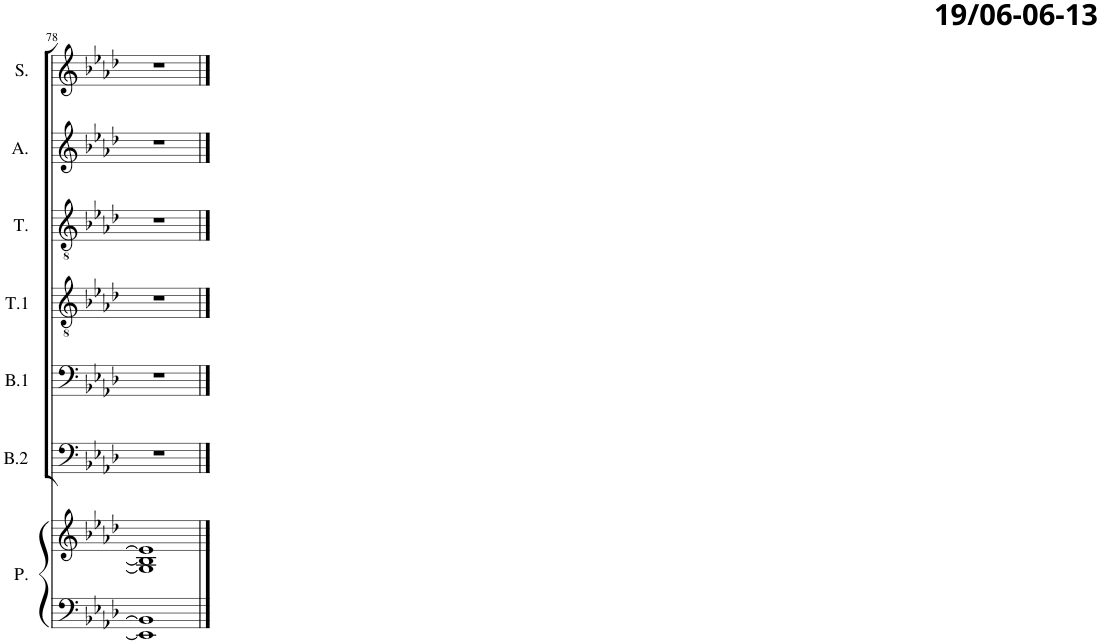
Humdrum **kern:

**kern	**kern	**kern	**kern	**kern	**kern	**kern	**kern
*part7	*part7	*part6	*part5	*part4	*part3	*part2	*part1
*staff8	*staff7	*staff6	*staff5	*staff4	*staff3	*staff2	*staff1
*I"Piano	*	*I"Bas 2	*I"Bas 1	*I"Tenor 1	*I"Tenor	*I"Alt	*I"Sopraan
*I'P.	*	*I'B.2	*I'B.1	*I'T.1	*I'T.	*I'A.	*I'S.
!!LO:PB:g=z
*clefF4	*clefG2	*clefF4	*clefF4	*clefGv2	*clefGv2	*clefG2	*clefG2
*k[b-e-a-d-]	*k[b-e-a-d-]	*k[b-e-a-d-]	*k[b-e-a-d-]	*k[b-e-a-d-]	*k[b-e-a-d-]	*k[b-e-a-d-]	*k[b-e-a-d-]
*M4/4	*M4/4	*M4/4	*M4/4	*M4/4	*M4/4	*M4/4	*M4/4
=78	=78	=78	=78	=78	=78	=78	=78
1EE-] 1BB-]	1G] 1B-] 1e-]	1r	1r	1r	1r	1r	1r
==	==	==	==	==	==	==	==
*-	*-	*-	*-	*-	*-	*-	*-
